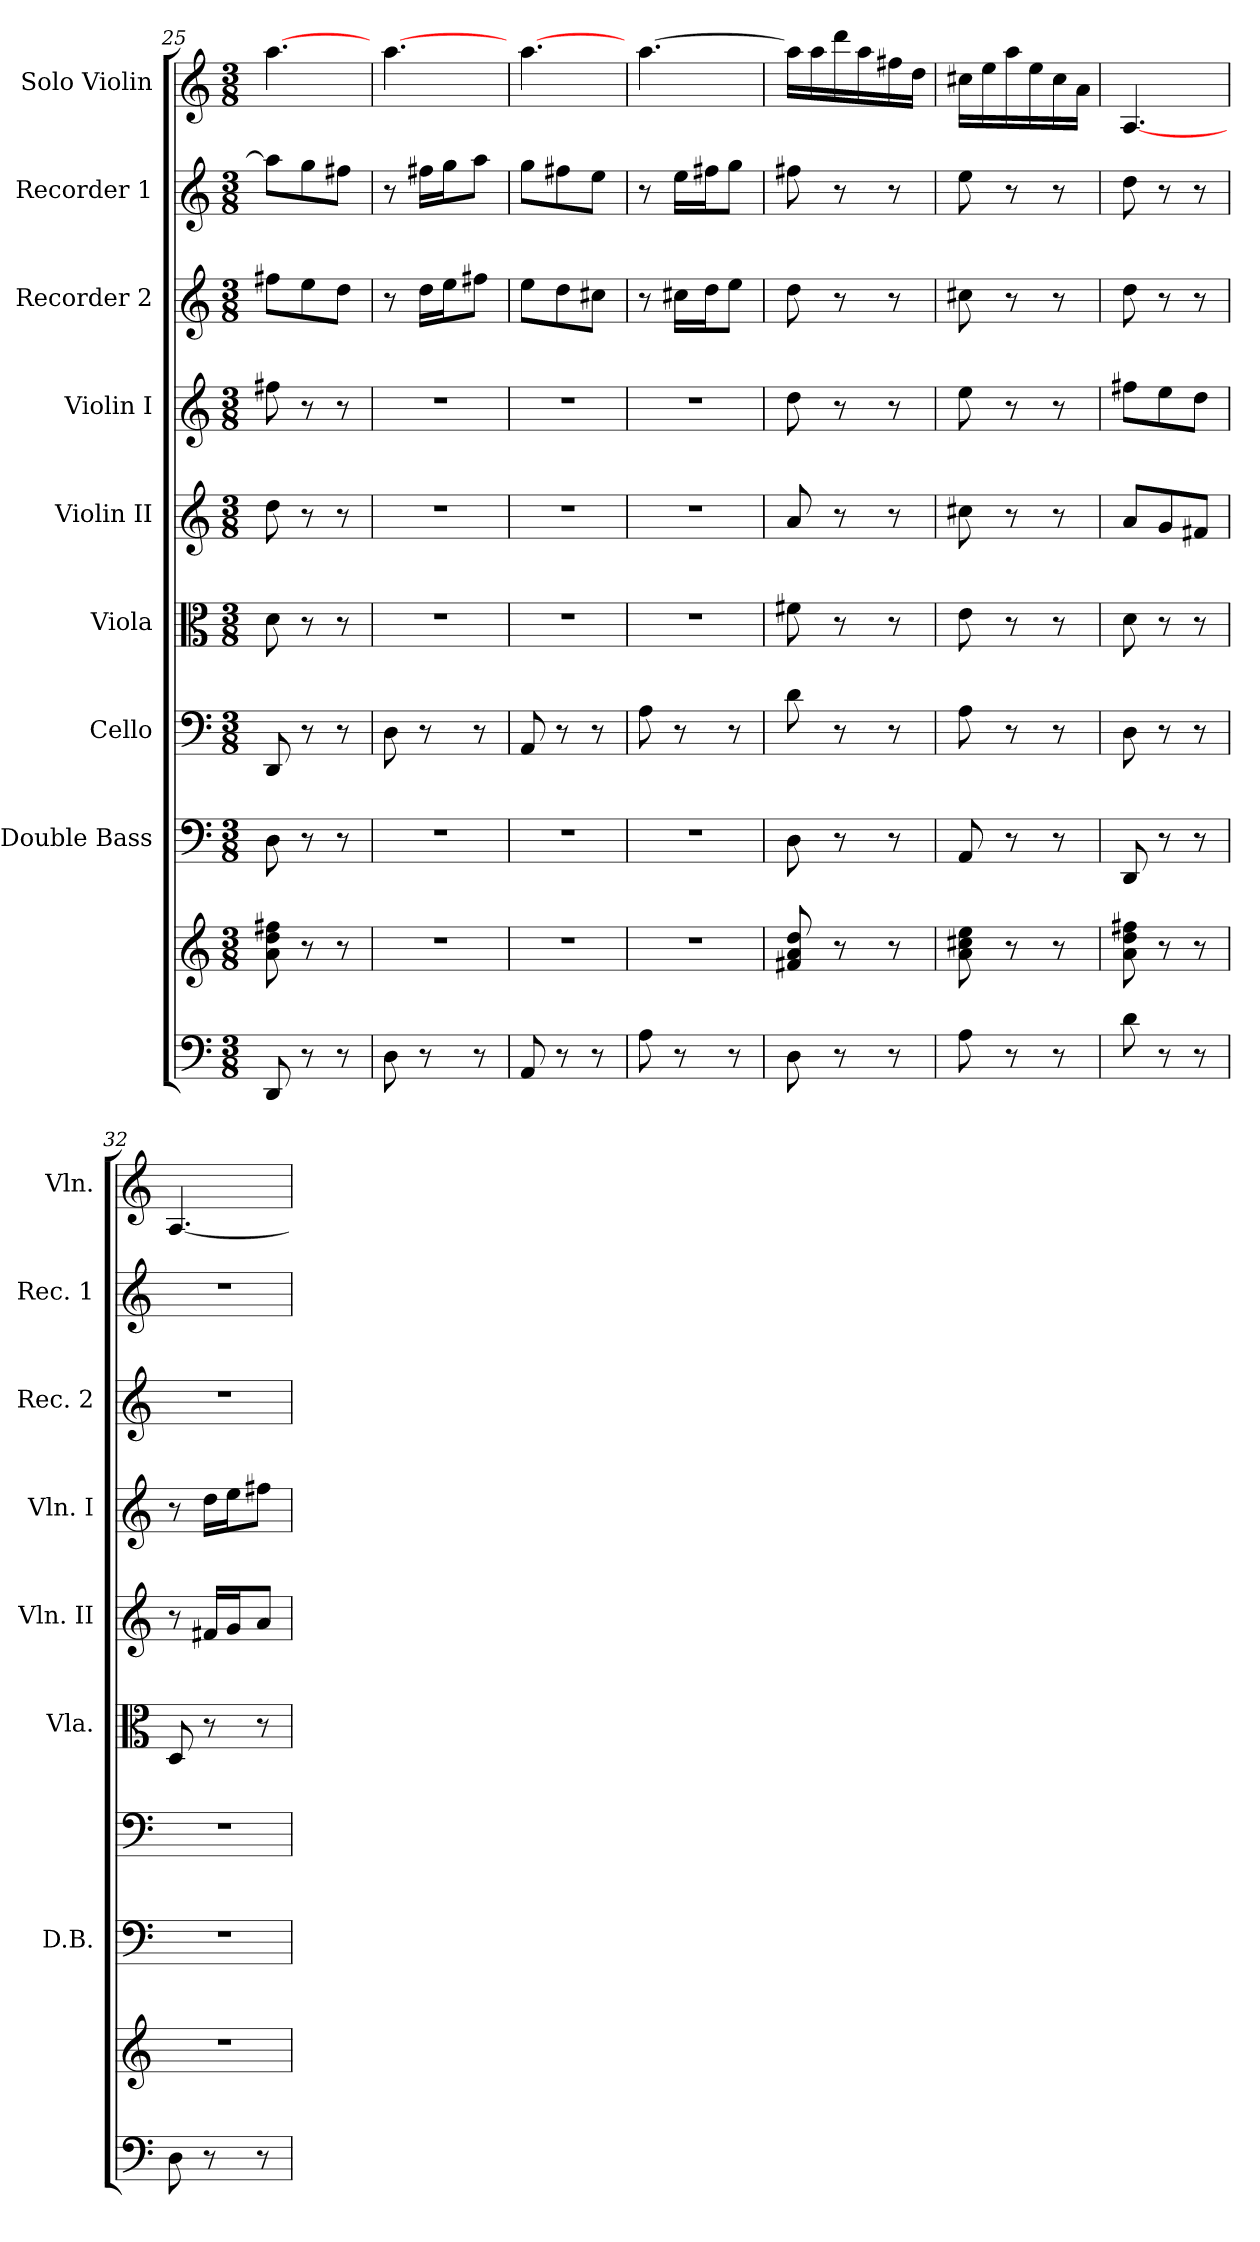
**kern	**kern	**kern	**kern	**kern	**kern	**kern	**kern	**kern	**kern
*part9	*part9	*part8	*part7	*part6	*part5	*part4	*part3	*part2	*part1
*staff10	*staff9	*staff8	*staff7	*staff6	*staff5	*staff4	*staff3	*staff2	*staff1
*	*	*I"Double Bass	*I"Cello	*I"Viola	*I"Violin II	*I"Violin I	*I"Recorder 2	*I"Recorder 1	*I"Solo Violin
*	*	*I'D.B.	*	*I'Vla.	*I'Vln. II	*I'Vln. I	*I'Rec. 2	*I'Rec. 1	*I'Vln.
*clefF4	*clefG2	*clefF4	*clefF4	*clefC3	*clefG2	*clefG2	*clefG2	*clefG2	*clefG2
*	*	*ITrd7c12	*	*	*	*	*	*	*
*M3/8	*M3/8	*M3/8	*M3/8	*M3/8	*M3/8	*M3/8	*M3/8	*M3/8	*M3/8
=25	=25	=25	=25	=25	=25	=25	=25	=25	=25
8DD/	8a\ 8dd\ 8ff#\	8DD\	8DD/	8d\	8dd\	8ff#\	8ff#\L	8aa\L]	[4.aa\
8r	8r	8r	8r	8r	8r	8r	8ee\	8gg\	.
8r	8r	8r	8r	8r	8r	8r	8dd\J	8ff#\J	.
=26	=26	=26	=26	=26	=26	=26	=26	=26	=26
8D\	4.r	4.r	8D\	4.r	4.r	4.r	8r	8r	[4.aa\
8r	.	.	8r	.	.	.	16dd\LL	16ff#\LL	.
.	.	.	.	.	.	.	16ee\J	16gg\J	.
8r	.	.	8r	.	.	.	8ff#\J	8aa\J	.
=27	=27	=27	=27	=27	=27	=27	=27	=27	=27
8AA/	4.r	4.r	8AA/	4.r	4.r	4.r	8ee\L	8gg\L	[4.aa\
8r	.	.	8r	.	.	.	8dd\	8ff#\	.
8r	.	.	8r	.	.	.	8cc#\J	8ee\J	.
=28	=28	=28	=28	=28	=28	=28	=28	=28	=28
8A\	4.r	4.r	8A\	4.r	4.r	4.r	8r	8r	[4.aa\
8r	.	.	8r	.	.	.	16cc#\LL	16ee\LL	.
.	.	.	.	.	.	.	16dd\J	16ff#\J	.
8r	.	.	8r	.	.	.	8ee\J	8gg\J	.
=29	=29	=29	=29	=29	=29	=29	=29	=29	=29
8D\	8f#/ 8a/ 8dd/	8DD\	8d\	8f#\	8a/	8dd\	8dd\	8ff#\	16aa\LL]
.	.	.	.	.	.	.	.	.	16aa\
8r	8r	8r	8r	8r	8r	8r	8r	8r	16ddd\
.	.	.	.	.	.	.	.	.	16aa\
8r	8r	8r	8r	8r	8r	8r	8r	8r	16ff#\
.	.	.	.	.	.	.	.	.	16dd\JJ
=30	=30	=30	=30	=30	=30	=30	=30	=30	=30
8A\	8a\ 8cc#\ 8ee\	8AAA/	8A\	8e\	8cc#\	8ee\	8cc#\	8ee\	16cc#\LL
.	.	.	.	.	.	.	.	.	16ee\
8r	8r	8r	8r	8r	8r	8r	8r	8r	16aa\
.	.	.	.	.	.	.	.	.	16ee\
8r	8r	8r	8r	8r	8r	8r	8r	8r	16cc#\
.	.	.	.	.	.	.	.	.	16a\JJ
=31	=31	=31	=31	=31	=31	=31	=31	=31	=31
8d\	8a\ 8dd\ 8ff#\	8DDD/	8D\	8d\	8a/L	8ff#\L	8dd\	8dd\	[4.A/
8r	8r	8r	8r	8r	8g/	8ee\	8r	8r	.
8r	8r	8r	8r	8r	8f#/J	8dd\J	8r	8r	.
=32	=32	=32	=32	=32	=32	=32	=32	=32	=32
8D\	4.r	4.r	4.r	8D/	8r	8r	4.r	4.r	[4.A/
8r	.	.	.	8r	16f#/LL	16dd\LL	.	.	.
.	.	.	.	.	16g/J	16ee\J	.	.	.
8r	.	.	.	8r	8a/J	8ff#\J	.	.	.
=	=	=	=	=	=	=	=	=	=
*-	*-	*-	*-	*-	*-	*-	*-	*-	*-
